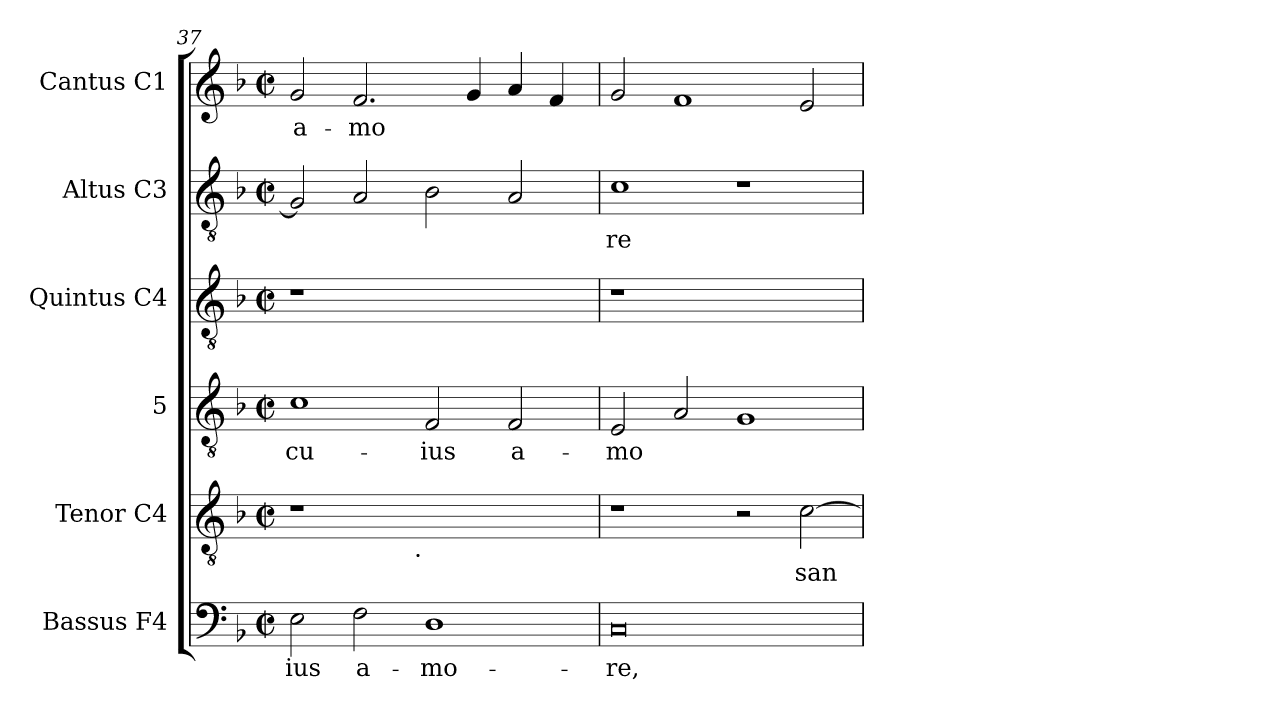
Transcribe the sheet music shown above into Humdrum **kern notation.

**kern	**text	**kern	**text	**kern	**text	**kern	**kern	**text	**kern	**text
*part6	*part6	*part5	*part5	*part4	*part4	*part3	*part2	*part2	*part1	*part1
*staff6	*staff6	*staff5	*staff5	*staff4	*staff4	*staff3	*staff2	*staff2	*staff1	*staff1
*I"Bassus  F4	*	*I"Tenor  C4	*	*I"5	*	*I"Quintus  C4	*I"Altus  C3	*	*I"Cantus  C1	*
*I'B	*	*I'T	*	*	*	*	*I'A	*	*I'C	*
*clefF4	*	*clefGv2	*	*clefGv2	*	*clefGv2	*clefGv2	*	*clefG2	*
*k[b-]	*	*k[b-]	*	*k[b-]	*	*k[b-]	*k[b-]	*	*k[b-]	*
*F:	*	*F:	*	*F:	*	*F:	*F:	*	*F:	*
*M2/2	*	*M2/2	*	*M2/2	*	*M2/2	*M2/2	*	*M2/2	*
*met(c|)	*	*met(c|)	*	*met(c|)	*	*met(c|)	*met(c|)	*	*met(c|)	*
=37	=37	=37	=37	=37	=37	=37	=37	=37	=37	=37
!	!LO:LY:b:cj	!	!	!	!LO:LY:b:cj	!	!	!LO:LY:b:cj	!	!LO:LY:b:cj
*	*	*^	*	*	*	*	*	*	*	*
2E\	-ius	1r	2ryy	.	1c	cu-	1r	2G/]	--	2g/	a-
!	!LO:LY:b:cj	!	!	!	!	!	!	!	!LO:LY:b:cj	!	!LO:LY:b:cj
2F\	a-	.	4...ryy	.	.	.	.	2A/	--	2.f/	-mo-
!	!	!	!LO:TX:b:t=.	!	!	!	!	!	!	!	!
.	.	.	1ryy	.	.	.	.	.	.	.	.
!	!LO:LY:b:cj	!	!	!	!	!LO:LY:b:cj	!	!	!LO:LY:b:cj	!	!
1D	-mo-	1ryy	.	.	2F/	-ius	1ryy	2B-\	--	.	.
!	!	!	!	!	!	!	!	!	!	!	!LO:LY:b:cj
.	.	.	.	.	.	.	.	.	.	4g/	--
!	!	!	!	!	!	!LO:LY:b:cj	!	!	!LO:LY:b:cj	!	!LO:LY:b:cj
.	.	.	.	.	2F/	a-	.	2A/	--	4a/	--
!	!	!	!	!	!	!	!	!	!	!	!LO:LY:b:cj
.	.	.	.	.	.	.	.	.	.	4f/	--
.	.	.	32ryy	.	.	.	.	.	.	.	.
=38	=38	=38	=38	=38	=38	=38	=38	=38	=38	=38	=38
!	!LO:LY:b:cj	!	!	!	!	!LO:LY:b:cj	!	!	!LO:LY:b:cj	!	!LO:LY:b:cj
*	*	*v	*v	*	*	*	*	*	*	*	*
0C	-re,	1r	.	2E/	-mo-	1r	1c	-re	2g/	--
!	!	!	!	!	!LO:LY:b:cj	!	!	!	!	!LO:LY:b:cj
.	.	.	.	2A/	--	.	.	.	1f	--
!	!	!	!	!	!LO:LY:b:cj	!	!	!	!	!
.	.	2r	.	1G	--	1ryy	1r	.	.	.
!	!	!	!LO:LY:b:cj	!	!	!	!	!	!	!LO:LY:b:cj
.	.	[>2c\	san-	.	.	.	.	.	2e/	--
=	=	=	=	=	=	=	=	=	=	=
*-	*-	*-	*-	*-	*-	*-	*-	*-	*-	*-
